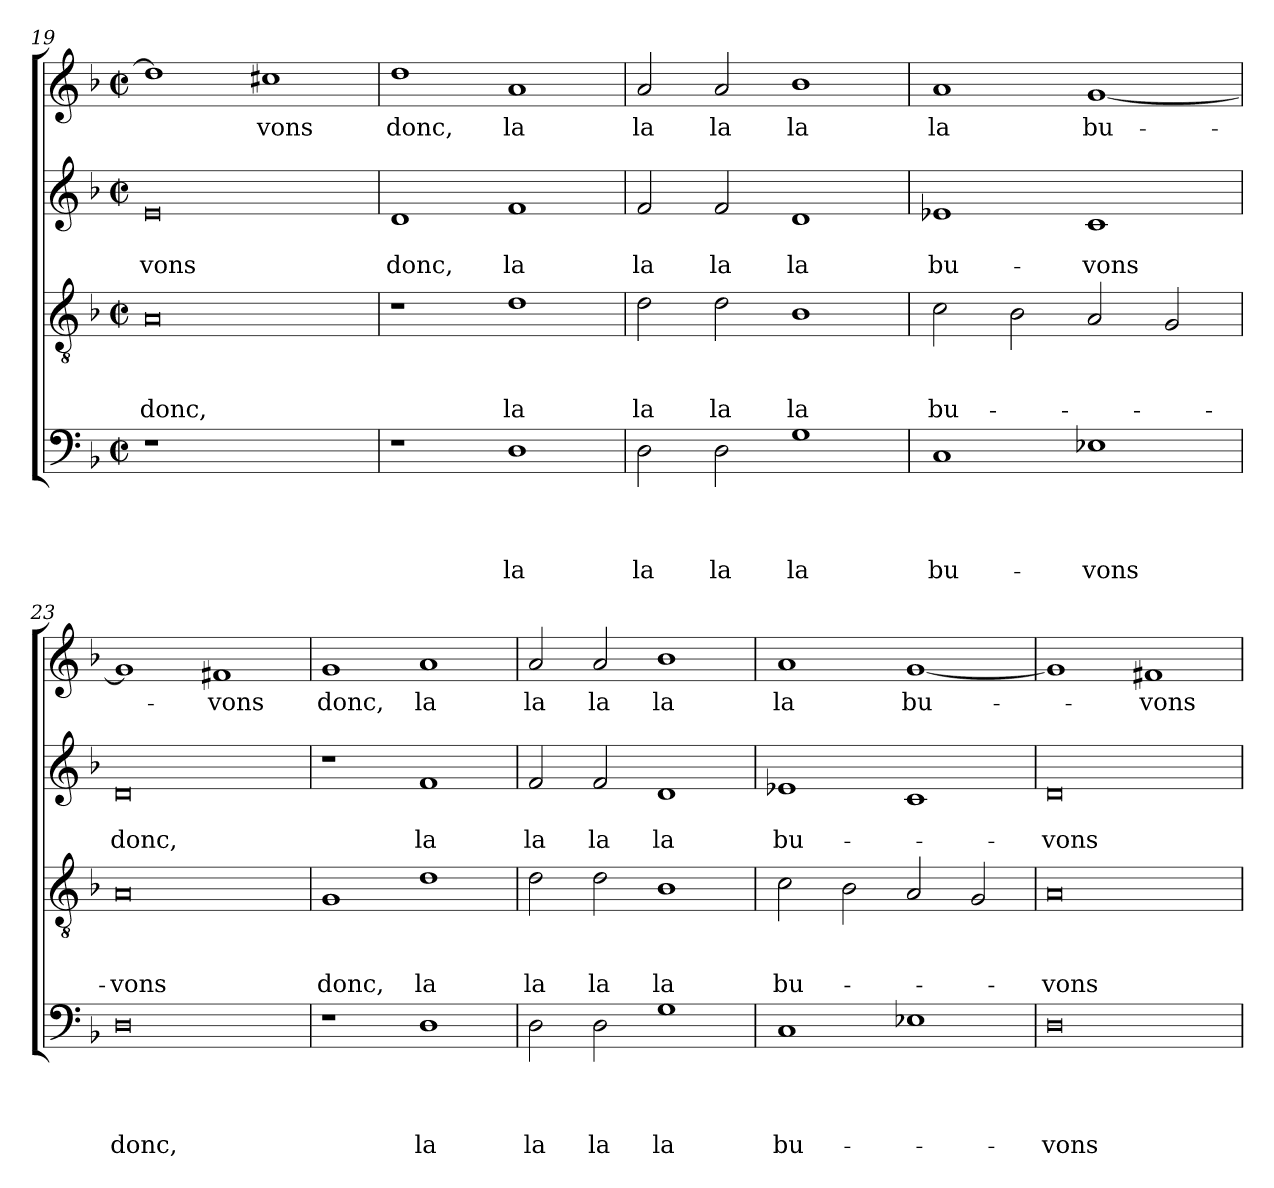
**kern	**text	**text	**text	**text	**kern	**text	**text	**text	**kern	**text	**text	**kern	**text
*part4	*part4	*part4	*part4	*part4	*part3	*part3	*part3	*part3	*part2	*part2	*part2	*part1	*part1
*staff4	*staff4	*staff4	*staff4	*staff4	*staff3	*staff3	*staff3	*staff3	*staff2	*staff2	*staff2	*staff1	*staff1
!!LO:LB:g=z
*clefF4	*	*	*	*	*clefGv2	*	*	*	*clefG2	*	*	*clefG2	*
*k[b-]	*	*	*	*	*k[b-]	*	*	*	*k[b-]	*	*	*k[b-]	*
*F:	*	*	*	*	*F:	*	*	*	*F:	*	*	*F:	*
*M2/2	*	*	*	*	*M2/2	*	*	*	*M2/2	*	*	*M2/2	*
*met(c|)	*	*	*	*	*met(c|)	*	*	*	*met(c|)	*	*	*met(c|)	*
=19	=19	=19	=19	=19	=19	=19	=19	=19	=19	=19	=19	=19	=19
1r	.	.	.	.	0A	.	.	donc,	0e	.	-vons	1dd]	.
1ryy	.	.	.	.	.	.	.	.	.	.	.	1cc#X	-vons
=20	=20	=20	=20	=20	=20	=20	=20	=20	=20	=20	=20	=20	=20
1r	.	.	.	.	1r	.	.	.	1d	.	donc,	1dd	donc,
1D	.	.	.	la	1d	.	.	la	1f	.	la	1a	la
=21	=21	=21	=21	=21	=21	=21	=21	=21	=21	=21	=21	=21	=21
2D\	.	.	.	la	2d\	.	.	la	2f/	.	la	2a/	la
2D\	.	.	.	la	2d\	.	.	la	2f/	.	la	2a/	la
1G	.	.	.	la	1B-	.	.	la	1d	.	la	1b-	la
=22	=22	=22	=22	=22	=22	=22	=22	=22	=22	=22	=22	=22	=22
1C	.	.	.	bu-	2c\	.	.	bu-	1e-X	.	bu-	1a	la
.	.	.	.	.	2B-\	.	.	.	.	.	.	.	.
1E-X	.	.	.	-vons	2A/	.	.	.	1c	.	-vons	[1g	bu-
.	.	.	.	.	2G/	.	.	.	.	.	.	.	.
=23	=23	=23	=23	=23	=23	=23	=23	=23	=23	=23	=23	=23	=23
0D	.	.	.	donc,	0A	.	.	-vons	0d	.	donc,	1g]	.
.	.	.	.	.	.	.	.	.	.	.	.	1f#X	-vons
=24	=24	=24	=24	=24	=24	=24	=24	=24	=24	=24	=24	=24	=24
1r	.	.	.	.	1G	.	.	donc,	1r	.	.	1g	donc,
1D	.	.	.	la	1d	.	.	la	1f	.	la	1a	la
!!LO:PB:g=z
=25	=25	=25	=25	=25	=25	=25	=25	=25	=25	=25	=25	=25	=25
2D\	.	.	.	la	2d\	.	.	la	2f/	.	la	2a/	la
2D\	.	.	.	la	2d\	.	.	la	2f/	.	la	2a/	la
1G	.	.	.	la	1B-	.	.	la	1d	.	la	1b-	la
=26	=26	=26	=26	=26	=26	=26	=26	=26	=26	=26	=26	=26	=26
1C	.	.	.	bu-	2c\	.	.	bu-	1e-X	.	bu-	1a	la
.	.	.	.	.	2B-\	.	.	.	.	.	.	.	.
1E-X	.	.	.	.	2A/	.	.	.	1c	.	.	[1g	bu-
.	.	.	.	.	2G/	.	.	.	.	.	.	.	.
=27	=27	=27	=27	=27	=27	=27	=27	=27	=27	=27	=27	=27	=27
0D	.	.	.	-vons	0A	.	.	-vons	0d	.	-vons	1g]	.
.	.	.	.	.	.	.	.	.	.	.	.	1f#X	-vons
=	=	=	=	=	=	=	=	=	=	=	=	=	=
*-	*-	*-	*-	*-	*-	*-	*-	*-	*-	*-	*-	*-	*-
